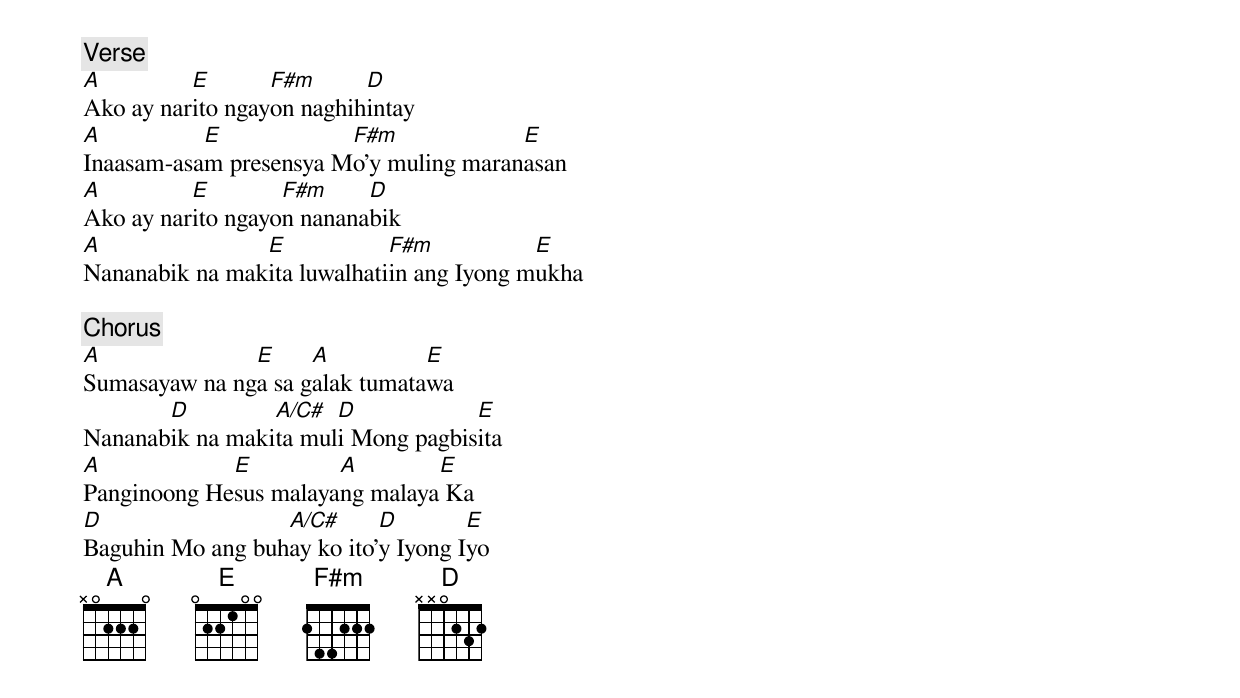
[Verse]
A         E       F#m      D
Ako ay narito ngayon naghihintay
A          E            F#m             E
Inaasam-asam presensya Mo'y muling maranasan
A         E        F#m     D
Ako ay narito ngayon nananabik
A               E            F#m           E
Nananabik na makita luwalhatiin ang Iyong mukha

[Chorus]
A              E     A          E
Sumasayaw na nga sa galak tumatawa
       D         A/C#  D            E
Nananabik na makita muli Mong pagbisita
A            E         A        E
Panginoong Hesus malayang malaya Ka
D                 A/C#      D        E
Baguhin Mo ang buhay ko ito'y Iyong Iyo
